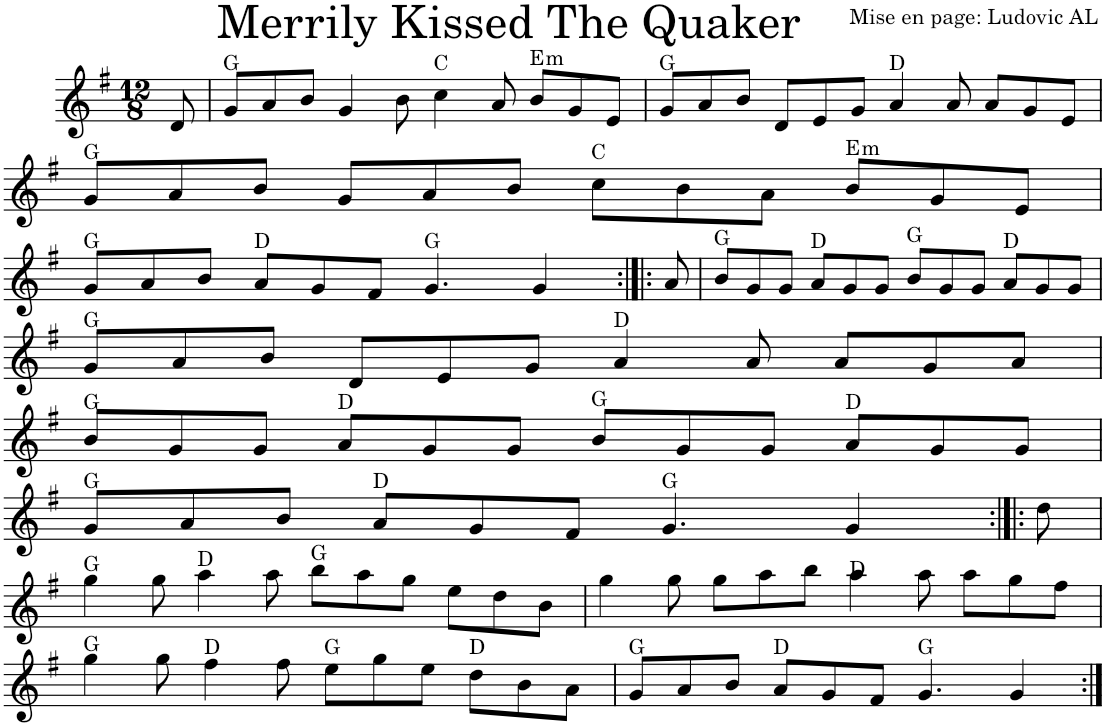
**kern	**harte
*part1	*part1
*staff1	*
*I"Voice	*
*I'V	*
*clefG2	*
*k[f#]	*
*M12/8	*
=1	=1
8d/	.
=2	=2
8g/L	G:maj
8a/	.
8b/J	.
4g/	.
8b\	.
4cc\	C:maj
8a/	.
!	!LO:H:kt=m
8b/L	E:min
8g/	.
8e/J	.
=3	=3
8g/L	G:maj
8a/	.
8b/J	.
8d/L	.
8e/	.
8g/J	.
4a/	D:maj
8a/	.
8a/L	.
8g/	.
8e/J	.
!!LO:LB:g=z
=4	=4
8g/L	G:maj
8a/	.
8b/J	.
8g/L	.
8a/	.
8b/J	.
8cc\L	C:maj
8b\	.
8a\J	.
!	!LO:H:kt=m
8b/L	E:min
8g/	.
8e/J	.
!!LO:LB:g=z
=5	=5
8g/L	G:maj
8a/	.
8b/J	.
8a/L	D:maj
8g/	.
8f#/J	.
4.g/	G:maj
4g/	.
=6:|!|:	=6:|!|:
8a/	.
=7	=7
8b/L	G:maj
8g/	.
8g/J	.
8a/L	D:maj
8g/	.
8g/J	.
8b/L	G:maj
8g/	.
8g/J	.
8a/L	D:maj
8g/	.
8g/J	.
!!LO:LB:g=z
=8	=8
8g/L	G:maj
8a/	.
8b/J	.
8d/L	.
8e/	.
8g/J	.
4a/	D:maj
8a/	.
8a/L	.
8g/	.
8a/J	.
!!LO:LB:g=z
=9	=9
8b/L	G:maj
8g/	.
8g/J	.
8a/L	D:maj
8g/	.
8g/J	.
8b/L	G:maj
8g/	.
8g/J	.
8a/L	D:maj
8g/	.
8g/J	.
!!LO:LB:g=z
=10	=10
8g/L	G:maj
8a/	.
8b/J	.
8a/L	D:maj
8g/	.
8f#/J	.
4.g/	G:maj
4g/	.
=11:|!|:	=11:|!|:
8dd\	.
!!LO:LB:g=z
=12	=12
4gg\	G:maj
8gg\	.
4aa\	D:maj
8aa\	.
8bb\L	G:maj
8aa\	.
8gg\J	.
8ee\L	.
8dd\	.
8b\J	.
=13	=13
4gg\	.
8gg\	.
8gg\L	.
8aa\	.
8bb\J	.
4aa\	D:maj
8aa\	.
8aa\L	.
8gg\	.
8ff#\J	.
!!LO:LB:g=z
=14	=14
4gg\	G:maj
8gg\	.
4ff#\	D:maj
8ff#\	.
8ee\L	G:maj
8gg\	.
8ee\J	.
8dd\L	D:maj
8b\	.
8a\J	.
=15	=15
8g/L	G:maj
8a/	.
8b/J	.
8a/L	D:maj
8g/	.
8f#/J	.
4.g/	G:maj
4g/	.
=:|!	=:|!
*-	*-
